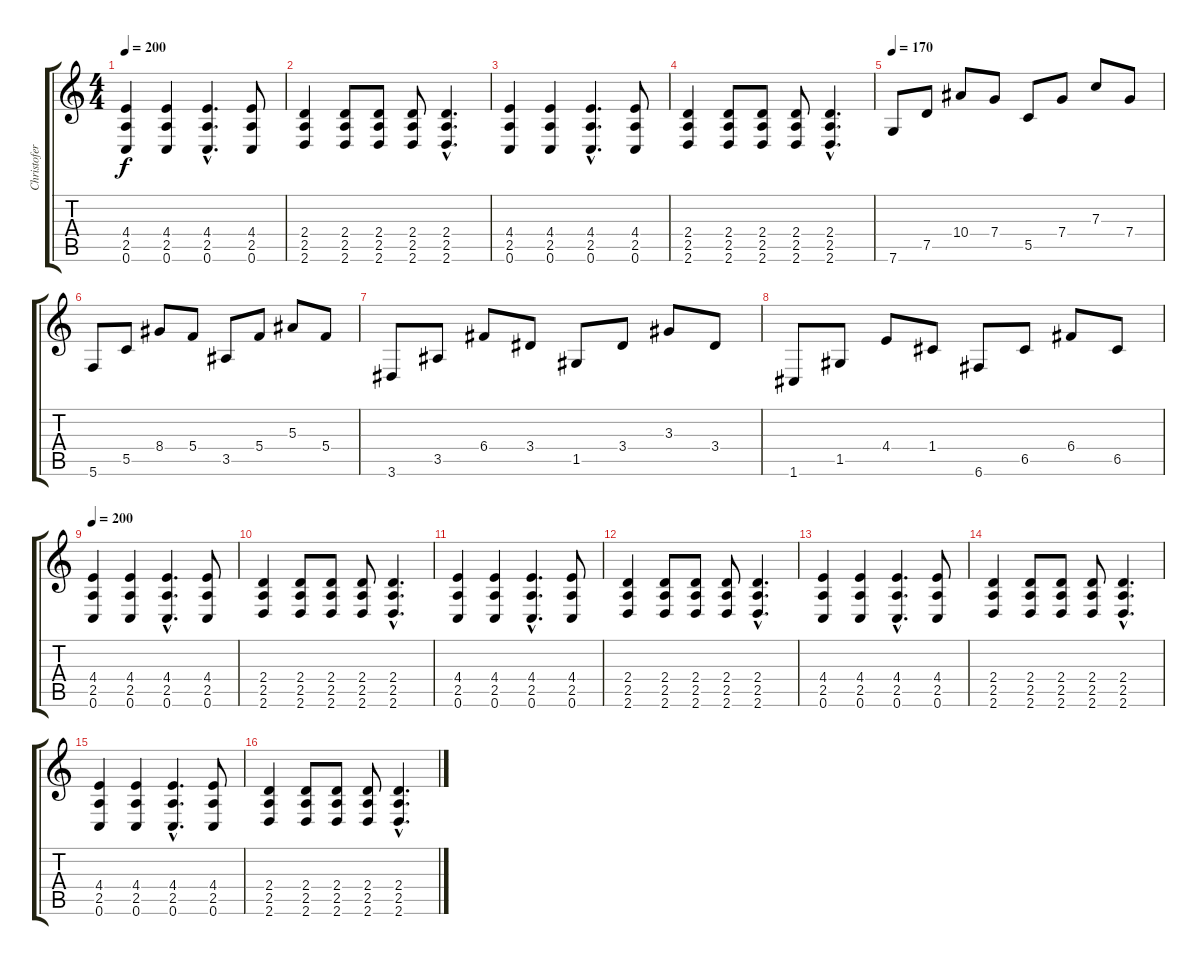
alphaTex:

\track ("Christofer Johnsson" "Christofer") {instrument distortionguitar}
\staff {score tabs}
\tuning (D4 A3 F3 C3 G2 C2) {hide}
\ts (4 4)
\tempo 200
\clef g2
\ks c
(4.4 2.5 0.6).4{dy f} (4.4 2.5 0.6).4 (4.4{hac} 2.5{hac} 0.6{hac}).4{d} (4.4 2.5 0.6).8 |
(2.4 2.5 2.6).4 (2.4 2.5 2.6).8 (2.4 2.5 2.6).8 (2.4 2.5 2.6).8 (2.4{hac} 2.5{hac} 2.6{hac}).4{d} |
(4.4 2.5 0.6).4 (4.4 2.5 0.6).4 (4.4{hac} 2.5{hac} 0.6{hac}).4{d} (4.4 2.5 0.6).8 |
(2.4 2.5 2.6).4 (2.4 2.5 2.6).8 (2.4 2.5 2.6).8 (2.4 2.5 2.6).8 (2.4{hac} 2.5{hac} 2.6{hac}).4{d} |
\tempo 170
7.6.8 7.5.8 10.4.8 7.4.8 5.5.8 7.4.8 7.3.8 7.4.8 |
5.6.8 5.5.8 8.4.8 5.4.8 3.5.8 5.4.8 5.3.8 5.4.8 |
3.6.8 3.5.8 6.4.8 3.4.8 1.5.8 3.4.8 3.3.8 3.4.8 |
1.6.8 1.5.8 4.4.8 1.4.8 6.6.8 6.5.8 6.4.8 6.5.8 |
\tempo 200
(4.4 2.5 0.6).4 (4.4 2.5 0.6).4 (4.4{hac} 2.5{hac} 0.6{hac}).4{d} (4.4 2.5 0.6).8 |
(2.4 2.5 2.6).4 (2.4 2.5 2.6).8 (2.4 2.5 2.6).8 (2.4 2.5 2.6).8 (2.4{hac} 2.5{hac} 2.6{hac}).4{d} |
(4.4 2.5 0.6).4 (4.4 2.5 0.6).4 (4.4{hac} 2.5{hac} 0.6{hac}).4{d} (4.4 2.5 0.6).8 |
(2.4 2.5 2.6).4 (2.4 2.5 2.6).8 (2.4 2.5 2.6).8 (2.4 2.5 2.6).8 (2.4{hac} 2.5{hac} 2.6{hac}).4{d} |
(4.4 2.5 0.6).4 (4.4 2.5 0.6).4 (4.4{hac} 2.5{hac} 0.6{hac}).4{d} (4.4 2.5 0.6).8 |
(2.4 2.5 2.6).4 (2.4 2.5 2.6).8 (2.4 2.5 2.6).8 (2.4 2.5 2.6).8 (2.4{hac} 2.5{hac} 2.6{hac}).4{d} |
(4.4 2.5 0.6).4 (4.4 2.5 0.6).4 (4.4{hac} 2.5{hac} 0.6{hac}).4{d} (4.4 2.5 0.6).8 |
(2.4 2.5 2.6).4 (2.4 2.5 2.6).8 (2.4 2.5 2.6).8 (2.4 2.5 2.6).8 (2.4{hac} 2.5{hac} 2.6{hac}).4{d}
